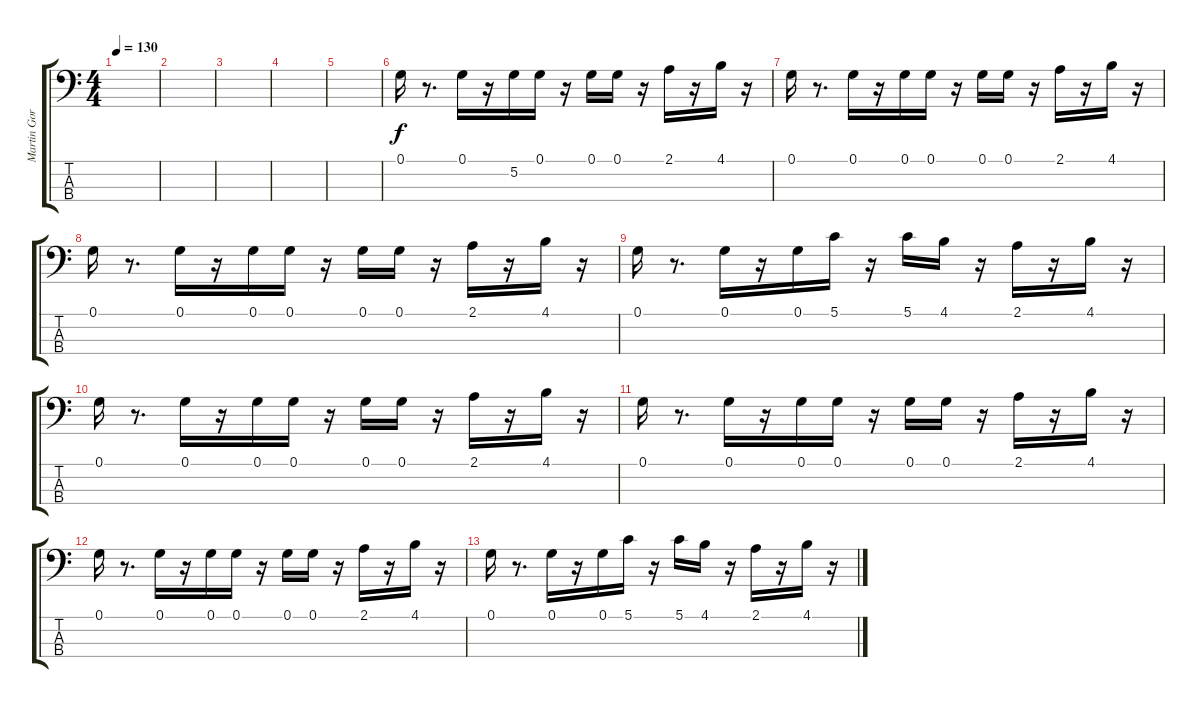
\track ("Martin Gore" "Martin Gor") {instrument synthbass2}
\staff {score tabs}
\tuning (G2 D2 A1 E1) {hide}
\ts (4 4)
\tempo 130
\clef f4
\ks c
|
|
|
|
|
0.1.16 r.8{d} 0.1.16 r.16 5.2.16 0.1.16 r.16 0.1.16 0.1.16 r.16 2.1.16 r.16 4.1.16 r.16 |
0.1.16 r.8{d} 0.1.16 r.16 0.1.16 0.1.16 r.16 0.1.16 0.1.16 r.16 2.1.16 r.16 4.1.16 r.16 |
0.1.16 r.8{d} 0.1.16 r.16 0.1.16 0.1.16 r.16 0.1.16 0.1.16 r.16 2.1.16 r.16 4.1.16 r.16 |
0.1.16 r.8{d} 0.1.16 r.16 0.1.16 5.1.16 r.16 5.1.16 4.1.16 r.16 2.1.16 r.16 4.1.16 r.16 |
0.1.16 r.8{d} 0.1.16 r.16 0.1.16 0.1.16 r.16 0.1.16 0.1.16 r.16 2.1.16 r.16 4.1.16 r.16 |
0.1.16 r.8{d} 0.1.16 r.16 0.1.16 0.1.16 r.16 0.1.16 0.1.16 r.16 2.1.16 r.16 4.1.16 r.16 |
0.1.16 r.8{d} 0.1.16 r.16 0.1.16 0.1.16 r.16 0.1.16 0.1.16 r.16 2.1.16 r.16 4.1.16 r.16 |
0.1.16 r.8{d} 0.1.16 r.16 0.1.16 5.1.16 r.16 5.1.16 4.1.16 r.16 2.1.16 r.16 4.1.16 r.16
